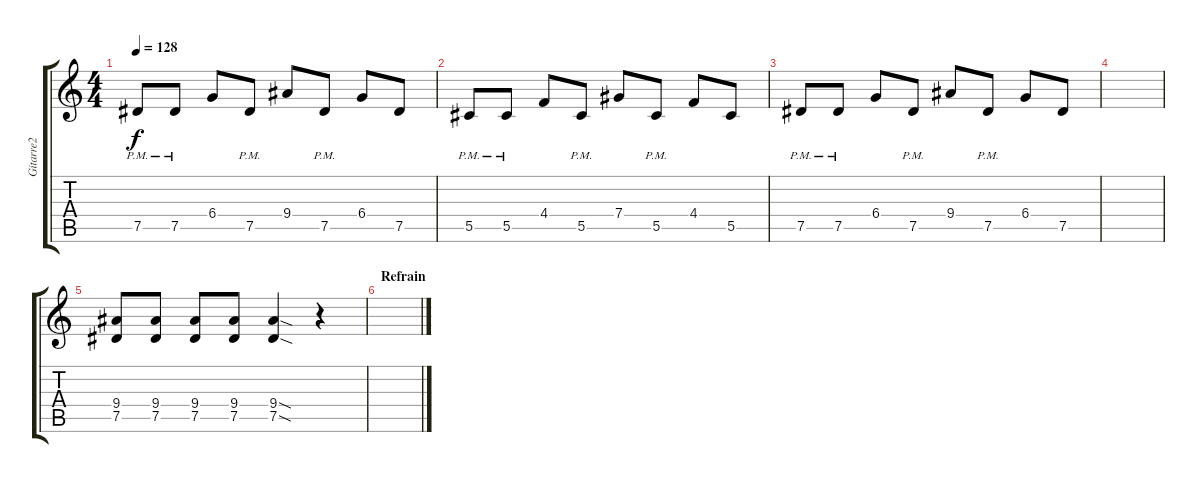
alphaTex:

\track ("Gitarre2" "Gitarre2") {instrument overdrivenguitar}
\staff {score tabs}
\tuning (Eb4 Bb3 Gb3 Db3 Ab2 Eb2) {hide}
\ts (4 4)
\tempo 128
\clef g2
\ks c
7.5{pm}.8{dy f} 7.5{pm}.8 6.4.8 7.5{pm}.8 9.4.8 7.5{pm}.8 6.4.8 7.5.8 |
5.5{pm}.8 5.5{pm}.8 4.4.8 5.5{pm}.8 7.4.8 5.5{pm}.8 4.4.8 5.5.8 |
7.5{pm}.8 7.5{pm}.8 6.4.8 7.5{pm}.8 9.4.8 7.5{pm}.8 6.4.8 7.5.8 |
|
(9.4 7.5).8 (9.4 7.5).8 (9.4 7.5).8 (9.4 7.5).8 (9.4{sod} 7.5{sod}).4 r.4 |
\section ("" "Refrain")
